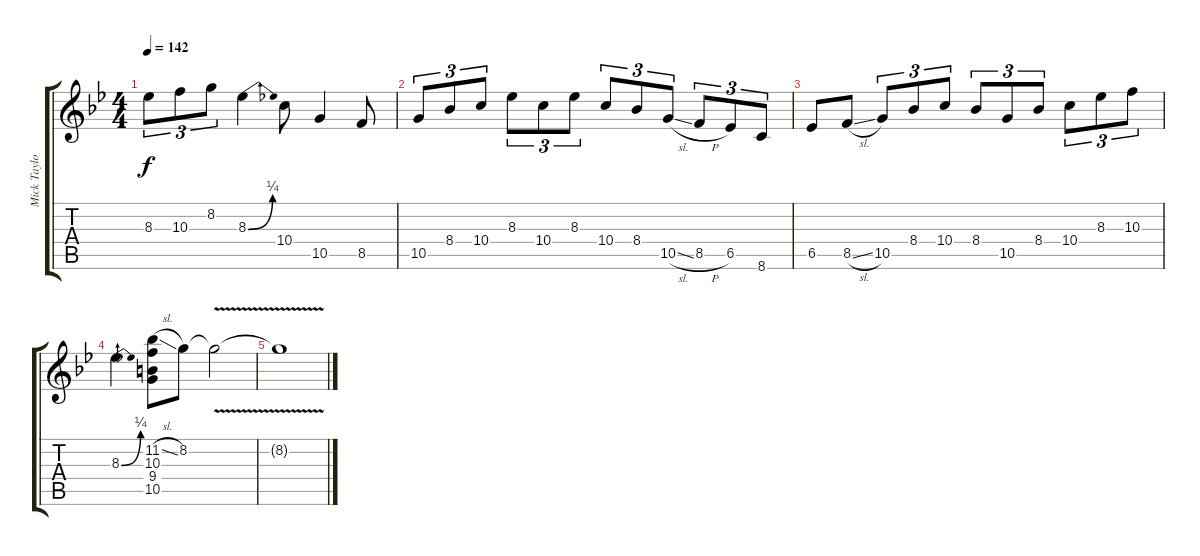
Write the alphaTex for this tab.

\track ("Mick Taylor - Electric Guitar" "Mick Taylo") {instrument overdrivenguitar}
\staff {score tabs}
\tuning (E4 B3 G3 D3 A2 E2) {hide}
\ts (4 4)
\tempo 142
\clef g2
\ks bb
8.3.8{tu (3 2) dy f} 10.3.8{tu (3 2)} 8.2.8{tu (3 2)} 8.3{be (bend 0 0 60 1)}.4 10.4.8 10.5.4 8.5.8 |
10.5.8{tu (3 2)} 8.4.8{tu (3 2)} 10.4.8{tu (3 2)} 8.3.8{tu (3 2)} 10.4.8{tu (3 2)} 8.3.8{tu (3 2)} 10.4.8{tu (3 2)} 8.4.8{tu (3 2)} 10.5{sl}.8{tu (3 2)} 8.5{h}.8{tu (3 2)} 6.5.8{tu (3 2)} 8.6.8{tu (3 2)} |
6.5.8 8.5{sl}.8 10.5.8{tu (3 2)} 8.4.8{tu (3 2)} 10.4.8{tu (3 2)} 8.4.8{tu (3 2)} 10.5.8{tu (3 2)} 8.4.8{tu (3 2)} 10.4.8{tu (3 2)} 8.3.8{tu (3 2)} 10.3.8{tu (3 2)} |
8.3{be (bend 0 0 60 1)}.4 (11.2{sl} 10.3 9.4 10.5).8 8.2.8 8.2{v t}.2 |
8.2{v t}.1
